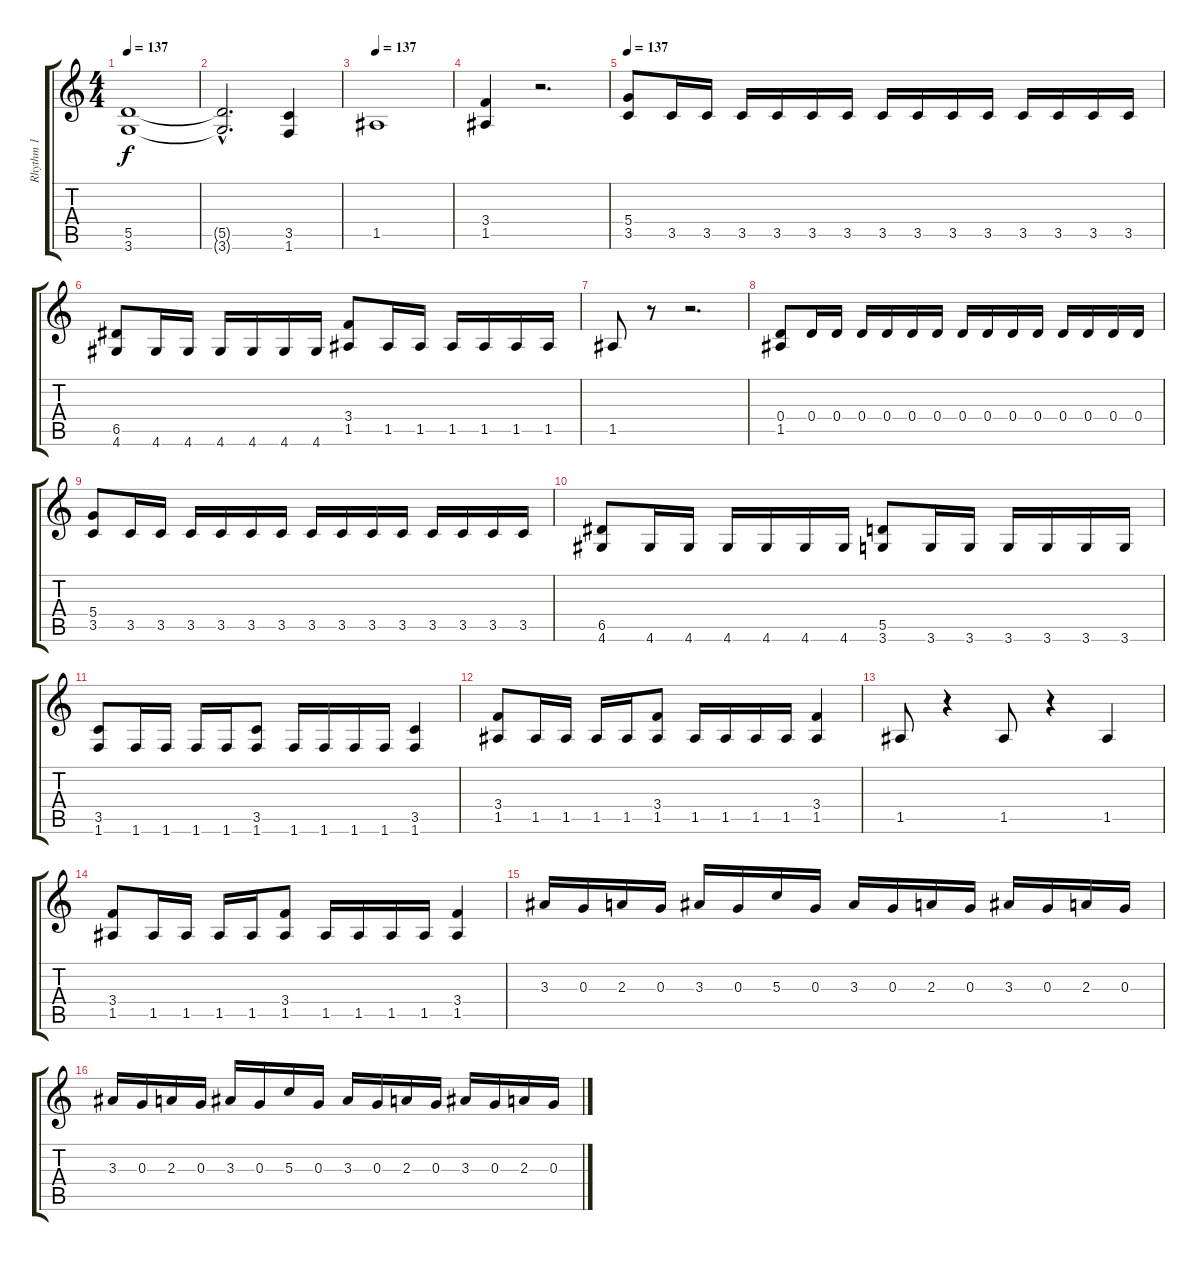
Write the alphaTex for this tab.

\track ("Rhythm 1" "Rhythm 1") {instrument distortionguitar}
\staff {score tabs}
\tuning (E4 B3 G3 D3 A2 E2) {hide}
\ts (4 4)
\tempo 137
\clef g2
\ks c
(5.5 3.6).1{dy f} |
(5.5{hac t} 3.6{hac t}).2{d} (3.5 1.6).4 |
\tempo 137
1.5.1 |
(3.4 1.5).4 r.2{d} |
\tempo 137
(5.4 3.5).8 3.5.16 3.5.16 3.5.16 3.5.16 3.5.16 3.5.16 3.5.16 3.5.16 3.5.16 3.5.16 3.5.16 3.5.16 3.5.16 3.5.16 |
(6.5 4.6).8 4.6.16 4.6.16 4.6.16 4.6.16 4.6.16 4.6.16 (3.4 1.5).8 1.5.16 1.5.16 1.5.16 1.5.16 1.5.16 1.5.16 |
1.5.8 r.8 r.2{d} |
(0.4 1.5).8 0.4.16 0.4.16 0.4.16 0.4.16 0.4.16 0.4.16 0.4.16 0.4.16 0.4.16 0.4.16 0.4.16 0.4.16 0.4.16 0.4.16 |
(5.4 3.5).8 3.5.16 3.5.16 3.5.16 3.5.16 3.5.16 3.5.16 3.5.16 3.5.16 3.5.16 3.5.16 3.5.16 3.5.16 3.5.16 3.5.16 |
(6.5 4.6).8 4.6.16 4.6.16 4.6.16 4.6.16 4.6.16 4.6.16 (5.5 3.6).8 3.6.16 3.6.16 3.6.16 3.6.16 3.6.16 3.6.16 |
(3.5 1.6).8 1.6.16 1.6.16 1.6.16 1.6.16 (3.5 1.6).8 1.6.16 1.6.16 1.6.16 1.6.16 (3.5 1.6).4 |
(3.4 1.5).8 1.5.16 1.5.16 1.5.16 1.5.16 (3.4 1.5).8 1.5.16 1.5.16 1.5.16 1.5.16 (3.4 1.5).4 |
1.5.8 r.4 1.5.8 r.4 1.5.4 |
(3.4 1.5).8 1.5.16 1.5.16 1.5.16 1.5.16 (3.4 1.5).8 1.5.16 1.5.16 1.5.16 1.5.16 (3.4 1.5).4 |
3.3.16 0.3.16 2.3.16 0.3.16 3.3.16 0.3.16 5.3.16 0.3.16 3.3.16 0.3.16 2.3.16 0.3.16 3.3.16 0.3.16 2.3.16 0.3.16 |
3.3.16 0.3.16 2.3.16 0.3.16 3.3.16 0.3.16 5.3.16 0.3.16 3.3.16 0.3.16 2.3.16 0.3.16 3.3.16 0.3.16 2.3.16 0.3.16
